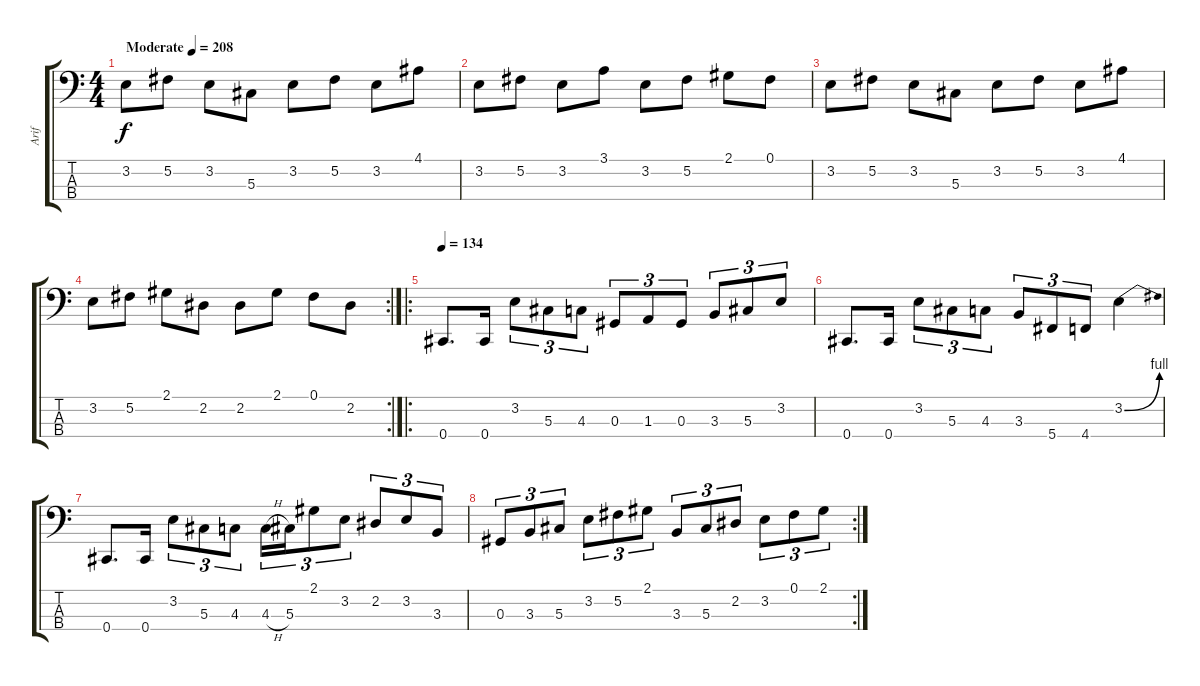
\track ("Arif" "Arif") {instrument electricbassfinger}
\staff {score tabs}
\tuning (Gb2 Db2 Ab1 Db1) {hide}
\ts (4 4)
\tempo (208 "Moderate")
\clef f4
\ks c
3.2.8{dy f instrument electricbassfinger} 5.2.8 3.2.8 5.3.8 3.2.8 5.2.8 3.2.8 4.1.8 |
3.2.8 5.2.8 3.2.8 3.1.8 3.2.8 5.2.8 2.1.8 0.1.8 |
3.2.8 5.2.8 3.2.8 5.3.8 3.2.8 5.2.8 3.2.8 4.1.8 |
\rc 2
3.2.8 5.2.8 2.1.8 2.2.8 2.2.8 2.1.8 0.1.8 2.2.8 |
\ro
\tempo 134
0.4.8{d} 0.4.16 3.2.8{tu (3 2)} 5.3.8{tu (3 2)} 4.3.8{tu (3 2)} 0.3.8{tu (3 2)} 1.3.8{tu (3 2)} 0.3.8{tu (3 2)} 3.3.8{tu (3 2)} 5.3.8{tu (3 2)} 3.2.8{tu (3 2)} |
0.4.8{d} 0.4.16 3.2.8{tu (3 2)} 5.3.8{tu (3 2)} 4.3.8{tu (3 2)} 3.3.8{tu (3 2)} 5.4.8{tu (3 2)} 4.4.8{tu (3 2)} 3.2{be (bend 0 0 60 4)}.4 |
0.4.8{d} 0.4.16 3.2.8{tu (3 2)} 5.3.8{tu (3 2)} 4.3.8{tu (3 2)} 4.3{h}.16{tu (3 2)} 5.3.16{tu (3 2)} 2.1.8{tu (3 2)} 3.2.8{tu (3 2)} 2.2.8{tu (3 2)} 3.2.8{tu (3 2)} 3.3.8{tu (3 2)} |
\rc 2
0.3.8{tu (3 2)} 3.3.8{tu (3 2)} 5.3.8{tu (3 2)} 3.2.8{tu (3 2)} 5.2.8{tu (3 2)} 2.1.8{tu (3 2)} 3.3.8{tu (3 2)} 5.3.8{tu (3 2)} 2.2.8{tu (3 2)} 3.2.8{tu (3 2)} 0.1.8{tu (3 2)} 2.1.8{tu (3 2)}
